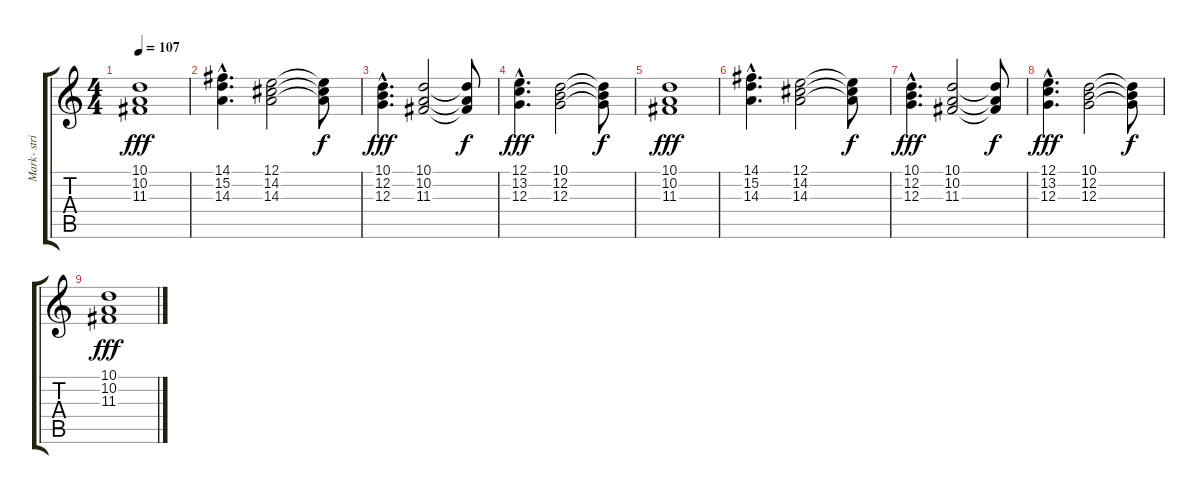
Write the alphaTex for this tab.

\track ("Mark- strings" "Mark- stri") {instrument synthstrings1}
\staff {score tabs}
\tuning (E4 B3 G3 D3 A2 E2) {hide}
\ts (4 4)
\tempo 107
\clef g2
\ks c
(10.1 10.2 11.3).1{dy fff} |
(14.1{hac} 15.2{hac} 14.3{hac}).4{d} (12.1 14.2 14.3).2 (12.1{t} 14.2{t} 14.3{t}).8{dy f} |
(10.1{hac} 12.2{hac} 12.3{hac}).4{d dy fff} (10.1 10.2 11.3).2 (10.1{t} 10.2{t} 11.3{t}).8{dy f} |
(12.1{hac} 13.2{hac} 12.3{hac}).4{d dy fff} (10.1 12.2 12.3).2 (10.1{t} 12.2{t} 12.3{t}).8{dy f} |
(10.1 10.2 11.3).1{dy fff} |
(14.1{hac} 15.2{hac} 14.3{hac}).4{d} (12.1 14.2 14.3).2 (12.1{t} 14.2{t} 14.3{t}).8{dy f} |
(10.1{hac} 12.2{hac} 12.3{hac}).4{d dy fff} (10.1 10.2 11.3).2 (10.1{t} 10.2{t} 11.3{t}).8{dy f} |
(12.1{hac} 13.2{hac} 12.3{hac}).4{d dy fff} (10.1 12.2 12.3).2 (10.1{t} 12.2{t} 12.3{t}).8{dy f} |
(10.1 10.2 11.3).1{dy fff}
